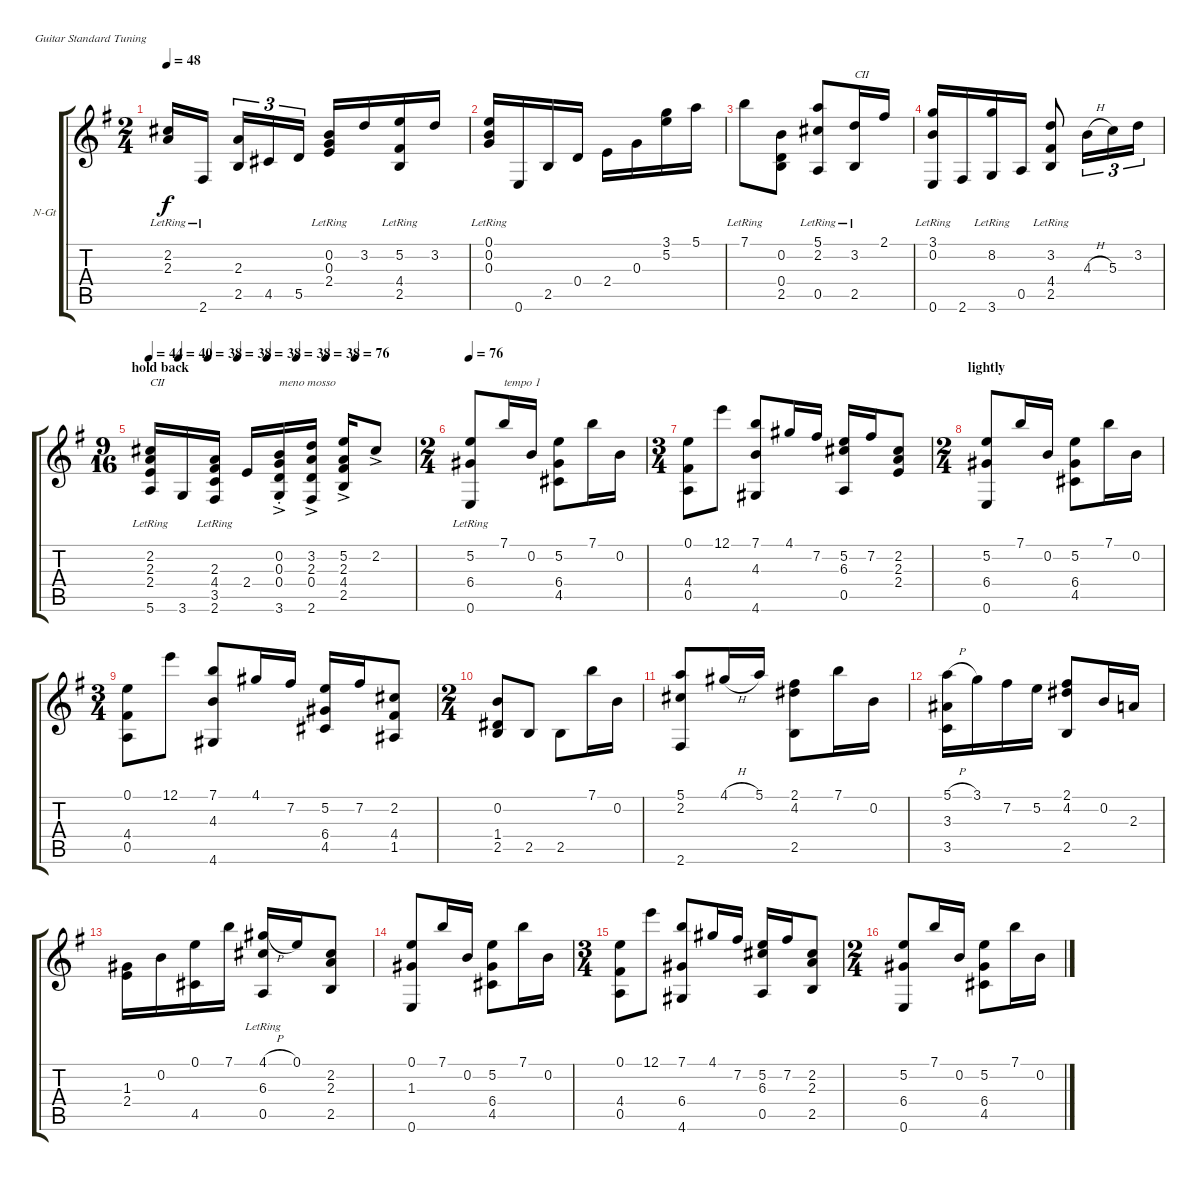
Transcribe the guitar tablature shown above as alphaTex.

\bracketExtendMode groupsimilarinstruments
\firstSystemTrackNameOrientation horizontal
\otherSystemsTrackNameOrientation horizontal
\track ("govia" "N-Gt") {instrument acousticguitarnylon}
\staff {score tabs}
\tuning (E4 B3 G3 D3 A2 E2)
\ts (2 4)
\tempo 48
\clef g2
\ks eminor
(2.2{lr} 2.3{lr}).16{dy f} 2.6{lr}.16 (2.3 2.5).16{tu (3 2)} 4.5.16{tu (3 2)} 5.5.16{tu (3 2)} (0.2 0.3{lr} 2.4{lr}).16 3.2.16 (5.2 4.4{lr} 2.5{lr}).16 3.2.16 |
(0.1{lr} 0.2{lr} 0.3{lr}).16 0.6.16 2.5.16 0.4.16 2.4.16 0.3.16 (3.1 5.2).16 5.1.16 |
7.1{lr}.8 (0.2 0.4 2.5).8 (5.1{lr} 2.2{lr} 0.5).8 (3.2{lr} 2.5{lr}).16{txt "CII"} 2.1.16 |
(3.1{lr} 0.2{lr} 0.6).16 2.6.16 (8.2{lr} 3.6).16 0.5.16 (3.2{lr} 4.4{lr} 2.5{lr}).8 4.3{h}.16{tu (3 2)} 5.3.16{tu (3 2)} 3.2.16{tu (3 2)} |
\ts (9 16)
\section ("" "hold back")
\tempo 44
\tempo (40 0.111111)
\tempo (38 0.222222)
\tempo (38 0.333333)
\tempo (38 0.444444)
\tempo (38 0.555556)
\tempo (38 0.666667)
\tempo (76 0.777778)
(2.2{lr} 2.3 2.4{lr} 5.6).16{txt "CII"} 3.6.16 (2.3{lr} 4.4 3.5 2.6).16 2.4.16 (0.2 0.3{st} 0.4 3.6{ac}).16{txt "meno mosso"} (3.2 2.3{ac} 0.4 2.6).16 (5.2 2.3 4.4 2.5{ac}).16 2.2{ac}.8 |
\ts (2 4)
\tempo 76
(5.2 6.4{lr} 0.6{lr}).8 7.1.16{txt "tempo 1"} 0.2.16 (5.2 6.4 4.5).8 7.1.16 0.2.16 |
\ts (3 4)
(0.1 4.4 0.5).8 12.1.8 (7.1 4.3 4.6).8 4.1.16 7.2.16 (5.2 6.3 0.5).16 7.2.16 (2.2 2.3 2.4).8 |
\ts (2 4)
\section ("" "lightly")
(5.2 6.4 0.6).8 7.1.16 0.2.16 (5.2 6.4 4.5).8 7.1.16 0.2.16 |
\ts (3 4)
(0.1 4.4 0.5).8 12.1.8 (7.1 4.3 4.6).8 4.1.16 7.2.16 (5.2 6.4 4.5).16 7.2.16 (2.2 4.4 1.5).8 |
\ts (2 4)
(0.2 1.4 2.5).8 2.5.8 2.5.8 7.1.16 0.2.16 |
(5.1 2.2 2.6).8 4.1{h}.16 5.1.16 (2.1 4.2 2.5).8 7.1.16 0.2.16 |
(5.1{h} 3.3 3.5).16 3.1.16 7.2.16 5.2.16 (2.1 4.2 2.5).8 0.2.16 2.3.16 |
(1.3 2.4).16 0.2.16 (0.1 4.5).16 7.1.16 (4.1{h} 6.3 0.5{lr}).16 0.1.16 (2.2 2.3 2.5).8 |
(0.1 1.3 0.6).8 7.1.16 0.2.16 (5.2 6.4 4.5).8 7.1.16 0.2.16 |
\ts (3 4)
(0.1 4.4 0.5).8 12.1.8 (7.1 6.4 4.6).8 4.1.16 7.2.16 (5.2 6.3 0.5).16 7.2.16 (2.2 2.3 2.5).8 |
\ts (2 4)
(5.2 6.4 0.6).8 7.1.16 0.2.16 (5.2 6.4 4.5).8 7.1.16 0.2.16
